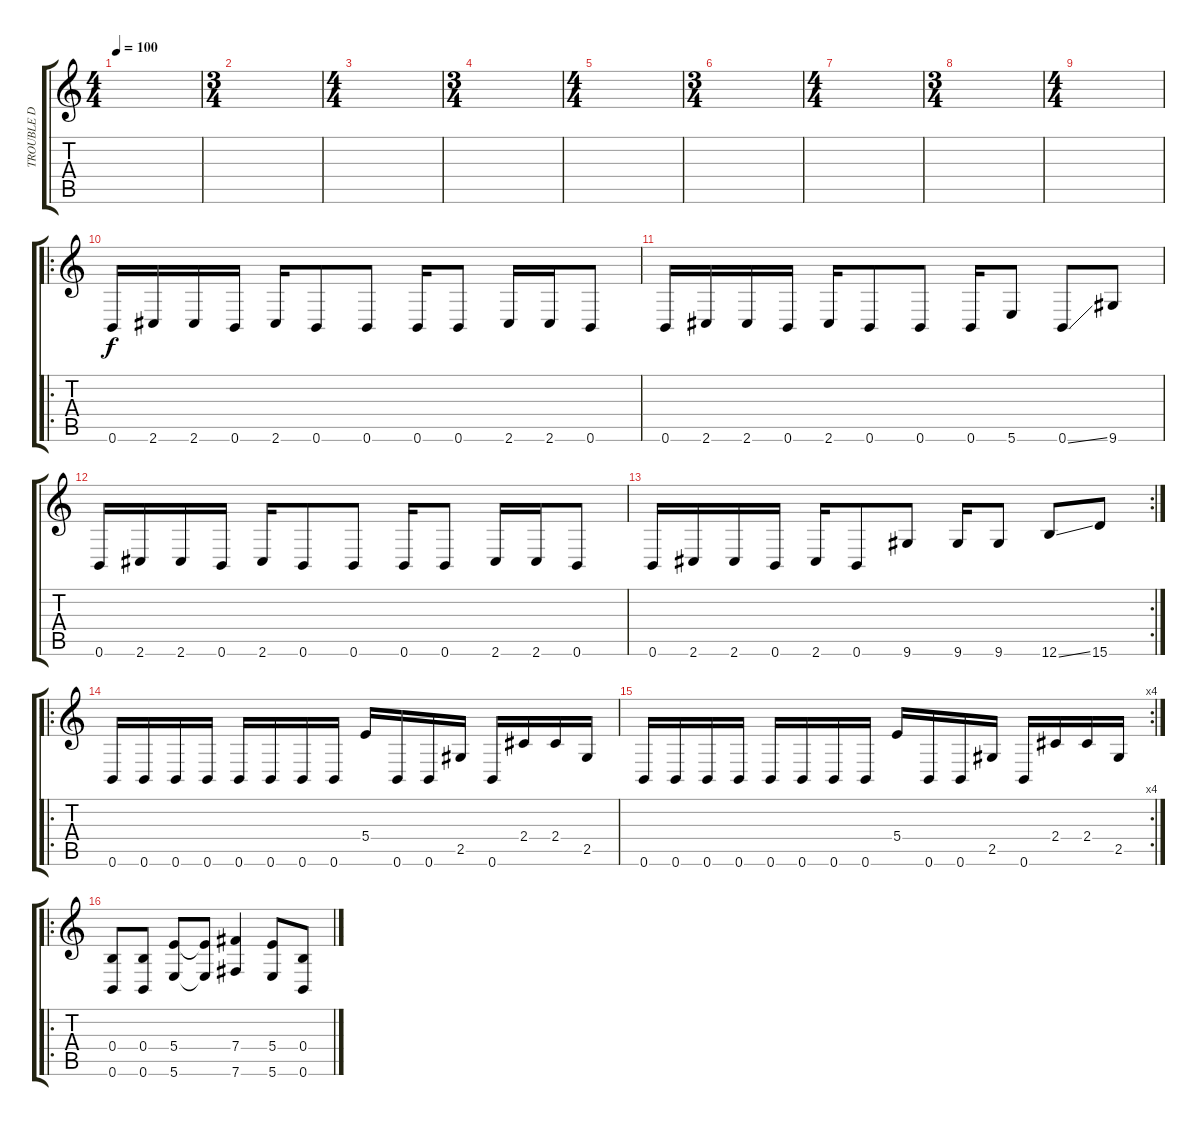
\track ("TROUBLE D" "TROUBLE D") {instrument electricbassfinger}
\staff {score tabs}
\tuning (Db4 Ab3 E3 B2 Gb2 B1) {hide}
\ts (4 4)
\tempo 100
\clef g2
\ks c
|
\ts (3 4)
|
\ts (4 4)
|
\ts (3 4)
|
\ts (4 4)
|
\ts (3 4)
|
\ts (4 4)
|
\ts (3 4)
|
\ts (4 4)
|
\ro
0.6.16 2.6.16 2.6.16 0.6.16 2.6.16 0.6.8 0.6.8 0.6.16 0.6.8 2.6.16 2.6.16 0.6.8 |
0.6.16 2.6.16 2.6.16 0.6.16 2.6.16 0.6.8 0.6.8 0.6.16 5.6.8 0.6{ss}.8 9.6.8 |
0.6.16 2.6.16 2.6.16 0.6.16 2.6.16 0.6.8 0.6.8 0.6.16 0.6.8 2.6.16 2.6.16 0.6.8 |
\rc 2
0.6.16 2.6.16 2.6.16 0.6.16 2.6.16 0.6.8 9.6.8 9.6.16 9.6.8 12.6{ss}.8 15.6.8 |
\ro
0.6.16 0.6.16 0.6.16 0.6.16 0.6.16 0.6.16 0.6.16 0.6.16 5.4.16 0.6.16 0.6.16 2.5.16 0.6.16 2.4.16 2.4.16 2.5.16 |
\rc 4
0.6.16 0.6.16 0.6.16 0.6.16 0.6.16 0.6.16 0.6.16 0.6.16 5.4.16 0.6.16 0.6.16 2.5.16 0.6.16 2.4.16 2.4.16 2.5.16 |
\ro
(0.4 0.6).8 (0.4 0.6).8 (5.4 5.6).8 (5.4{t} 5.6{t}).8 (7.4 7.6).4 (5.4 5.6).8 (0.4 0.6).8
